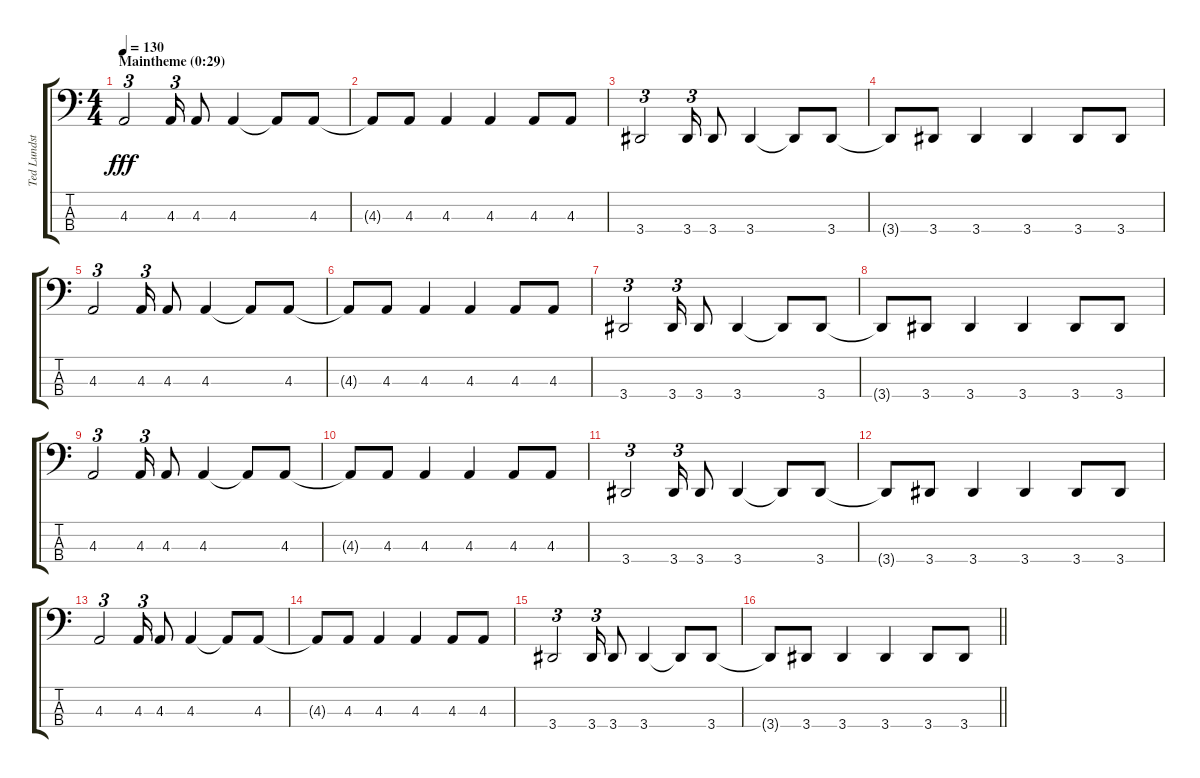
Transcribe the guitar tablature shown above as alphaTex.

\track ("Ted Lundström" "Ted Lundst") {instrument fretlessbass}
\staff {score tabs}
\tuning (Eb2 Bb1 F1 C1) {hide}
\ts (4 4)
\section ("" "Maintheme (0:29)")
\tempo 130
\clef f4
\ks c
4.3.2{tu (3 2) dy fff} 4.3.16{tu (3 2)} 4.3.8 4.3.4 4.3{t}.8 4.3.8 |
4.3{t}.8 4.3.8 4.3.4 4.3.4 4.3.8 4.3.8 |
3.4.2{tu (3 2)} 3.4.16{tu (3 2)} 3.4.8 3.4.4 3.4{t}.8 3.4.8 |
3.4{t}.8 3.4.8 3.4.4 3.4.4 3.4.8 3.4.8 |
4.3.2{tu (3 2)} 4.3.16{tu (3 2)} 4.3.8 4.3.4 4.3{t}.8 4.3.8 |
4.3{t}.8 4.3.8 4.3.4 4.3.4 4.3.8 4.3.8 |
3.4.2{tu (3 2)} 3.4.16{tu (3 2)} 3.4.8 3.4.4 3.4{t}.8 3.4.8 |
3.4{t}.8 3.4.8 3.4.4 3.4.4 3.4.8 3.4.8 |
4.3.2{tu (3 2)} 4.3.16{tu (3 2)} 4.3.8 4.3.4 4.3{t}.8 4.3.8 |
4.3{t}.8 4.3.8 4.3.4 4.3.4 4.3.8 4.3.8 |
3.4.2{tu (3 2)} 3.4.16{tu (3 2)} 3.4.8 3.4.4 3.4{t}.8 3.4.8 |
3.4{t}.8 3.4.8 3.4.4 3.4.4 3.4.8 3.4.8 |
4.3.2{tu (3 2)} 4.3.16{tu (3 2)} 4.3.8 4.3.4 4.3{t}.8 4.3.8 |
4.3{t}.8 4.3.8 4.3.4 4.3.4 4.3.8 4.3.8 |
3.4.2{tu (3 2)} 3.4.16{tu (3 2)} 3.4.8 3.4.4 3.4{t}.8 3.4.8 |
\barLineRight lightlight
3.4{t}.8 3.4.8 3.4.4 3.4.4 3.4.8 3.4.8
